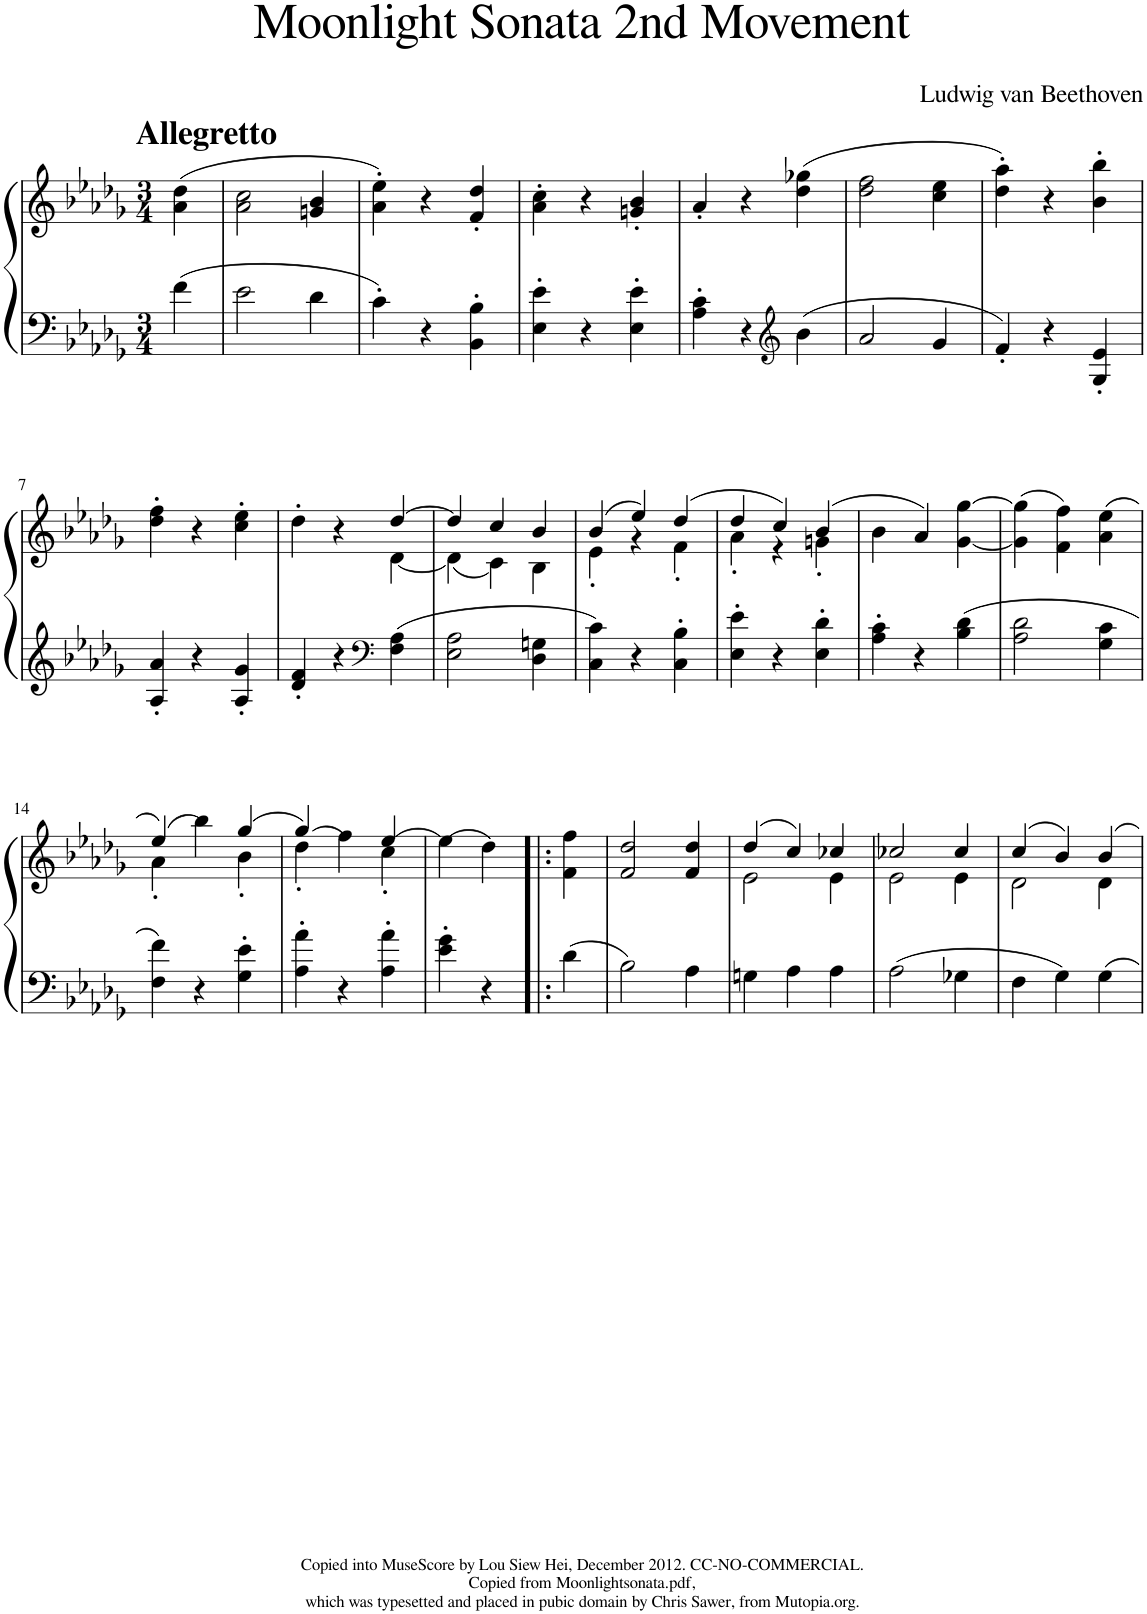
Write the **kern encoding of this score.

**kern	**kern
*part1	*part1
*staff2	*staff1
*I"Piano	*
*I'Pno	*
*clefF4	*clefG2
*k[b-e-a-d-g-]	*k[b-e-a-d-g-]
*M3/4	*M3/4
=	=
!	!LO:TX:a:B:t=Allegretto
4f\	(4a-\ 4dd-\
=1	=1
2e-\	2a-\ 2cc\
4d-\	4gn/ 4b-/
=2	=2
4c'\	4a-\' 4ee-\')
4r	4r
4BB-\' 4B-\'	4f/' 4dd-/'
=3	=3
4E-\' 4e-\'	4a-\' 4cc\'
4r	4r
4E-\' 4e-\'	4gn/' 4b-/'
=4	=4
4A-\' 4c\'	4a-'/
4r	4r
*clefG2	*
4b-\	(4dd-\ 4gg-X\
=5	=5
2a-/	2dd-\ 2ff\
4g-/	4cc\ 4ee-\
=6	=6
4f'/	4dd-\' 4aa-\')
4r	4r
4G-/' 4e-/'	4b-\' 4bb-\'
!!LO:LB:g=z
=7	=7
4A-/' 4a-/'	4dd-\' 4ff\'
4r	4r
4A-/' 4g-/'	4cc\' 4ee-\'
=8	=8
*	*^
4d-/' 4f/'	4dd-'\	2ryy
4r	4r	.
*clefF4	*	*
4F\ 4A-\	[4dd-/	[4d-\
=9	=9	=9
2E-\ 2A-\	4dd-/]	(4d-\]
.	4cc/	4c\)
4D-\ 4Gn\	4b-/	4B-\
=10	=10	=10
4C\ 4c\	(4b-/	4e-'\
4r	4ee-/)	4r
4C\' 4B-\'	(4dd-/	4f'\
=11	=11	=11
4E-\' 4e-\'	4dd-/	4a-'\
4r	4cc/)	4r
4E-\' 4d-\'	(4b-/	4gn'\
*	*v	*v
=12	=12
4A-\' 4c\'	4b-\
4r	4a-/)
4B-\ 4d-\	[4g-\ [4gg-\
=13	=13
2A-\ 2d-\	(4g-\] 4gg-\]
.	4f\ 4ff\)
4G-\ 4c\	(4a-\ 4ee-\
!!LO:LB:g=z
=14	=14
*	*^
4F\ 4f\	(4ee-/)	4a-'\
4r	4bb-\)	4ryy
4G-\' 4e-\'	(4gg-/	4b-'\
=15	=15	=15
4A-\' 4a-\'	(4gg-/)	4dd-'\
4r	4ff\)	4ryy
4A-\' 4a-\'	(4ee-/	4cc'\
*	*v	*v
=16	=16
4e-\' 4g-\'	(4ee-\)
4r	4dd-\)
=17!|:	=17!|:
4d-\	4f\ 4ff\
=18	=18
2B-\	2f/ 2dd-/
4A-\	4f/ 4dd-/
=19	=19
*	*^
4Gn\	(4dd-/	2e-\
4A-\	4cc/)	.
4A-\	4cc-X/	4e-\
=20	=20	=20
2A-\	2cc-X/	2e-\
4G-X\	4cc-/	4e-\
=21	=21	=21
4F\	(4cc/	2d-\
4G-\	4b-/)	.
4G-\	4b-/	4d-\
*	*v	*v
=	=
*-	*-
